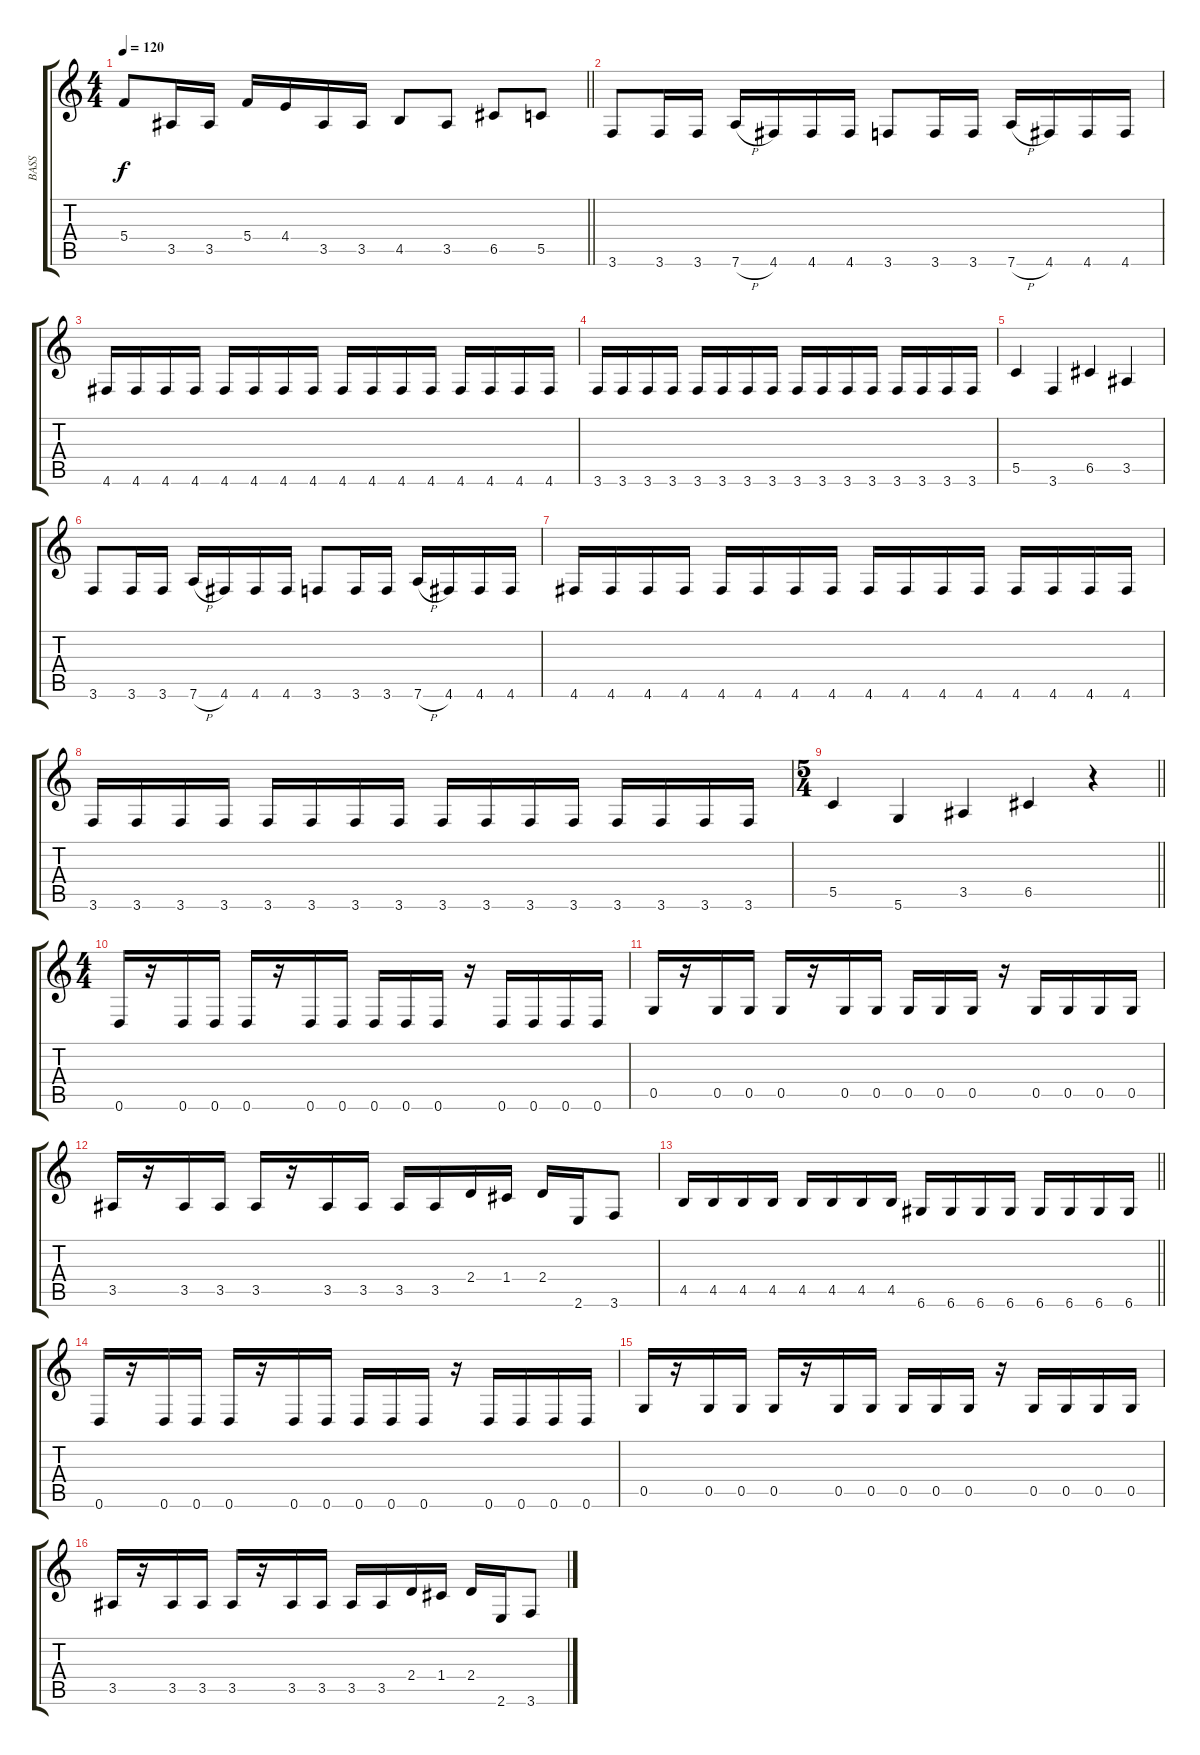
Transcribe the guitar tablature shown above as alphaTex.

\track ("BASS" "BASS") {instrument electricbassfinger}
\staff {score tabs}
\tuning (D4 A3 F3 C3 G2 D2) {hide}
\ts (4 4)
\tempo 120
\clef g2
\barLineRight lightlight
\ks c
5.4.8{dy f} 3.5.16 3.5.16 5.4.16 4.4.16 3.5.16 3.5.16 4.5.8 3.5.8 6.5.8 5.5.8 |
3.6.8 3.6.16 3.6.16 7.6{h}.16 4.6.16 4.6.16 4.6.16 3.6.8 3.6.16 3.6.16 7.6{h}.16 4.6.16 4.6.16 4.6.16 |
4.6.16 4.6.16 4.6.16 4.6.16 4.6.16 4.6.16 4.6.16 4.6.16 4.6.16 4.6.16 4.6.16 4.6.16 4.6.16 4.6.16 4.6.16 4.6.16 |
3.6.16 3.6.16 3.6.16 3.6.16 3.6.16 3.6.16 3.6.16 3.6.16 3.6.16 3.6.16 3.6.16 3.6.16 3.6.16 3.6.16 3.6.16 3.6.16 |
5.5.4 3.6.4 6.5.4 3.5.4 |
3.6.8 3.6.16 3.6.16 7.6{h}.16 4.6.16 4.6.16 4.6.16 3.6.8 3.6.16 3.6.16 7.6{h}.16 4.6.16 4.6.16 4.6.16 |
4.6.16 4.6.16 4.6.16 4.6.16 4.6.16 4.6.16 4.6.16 4.6.16 4.6.16 4.6.16 4.6.16 4.6.16 4.6.16 4.6.16 4.6.16 4.6.16 |
3.6.16 3.6.16 3.6.16 3.6.16 3.6.16 3.6.16 3.6.16 3.6.16 3.6.16 3.6.16 3.6.16 3.6.16 3.6.16 3.6.16 3.6.16 3.6.16 |
\ts (5 4)
\barLineRight lightlight
5.5.4 5.6.4 3.5.4 6.5.4 r.4 |
\ts (4 4)
0.6.16 r.16 0.6.16 0.6.16 0.6.16 r.16 0.6.16 0.6.16 0.6.16 0.6.16 0.6.16 r.16 0.6.16 0.6.16 0.6.16 0.6.16 |
0.5.16 r.16 0.5.16 0.5.16 0.5.16 r.16 0.5.16 0.5.16 0.5.16 0.5.16 0.5.16 r.16 0.5.16 0.5.16 0.5.16 0.5.16 |
3.5.16 r.16 3.5.16 3.5.16 3.5.16 r.16 3.5.16 3.5.16 3.5.16 3.5.16 2.4.16 1.4.16 2.4.16 2.6.16 3.6.8 |
\barLineRight lightlight
4.5.16 4.5.16 4.5.16 4.5.16 4.5.16 4.5.16 4.5.16 4.5.16 6.6.16 6.6.16 6.6.16 6.6.16 6.6.16 6.6.16 6.6.16 6.6.16 |
0.6.16 r.16 0.6.16 0.6.16 0.6.16 r.16 0.6.16 0.6.16 0.6.16 0.6.16 0.6.16 r.16 0.6.16 0.6.16 0.6.16 0.6.16 |
0.5.16 r.16 0.5.16 0.5.16 0.5.16 r.16 0.5.16 0.5.16 0.5.16 0.5.16 0.5.16 r.16 0.5.16 0.5.16 0.5.16 0.5.16 |
3.5.16 r.16 3.5.16 3.5.16 3.5.16 r.16 3.5.16 3.5.16 3.5.16 3.5.16 2.4.16 1.4.16 2.4.16 2.6.16 3.6.8
